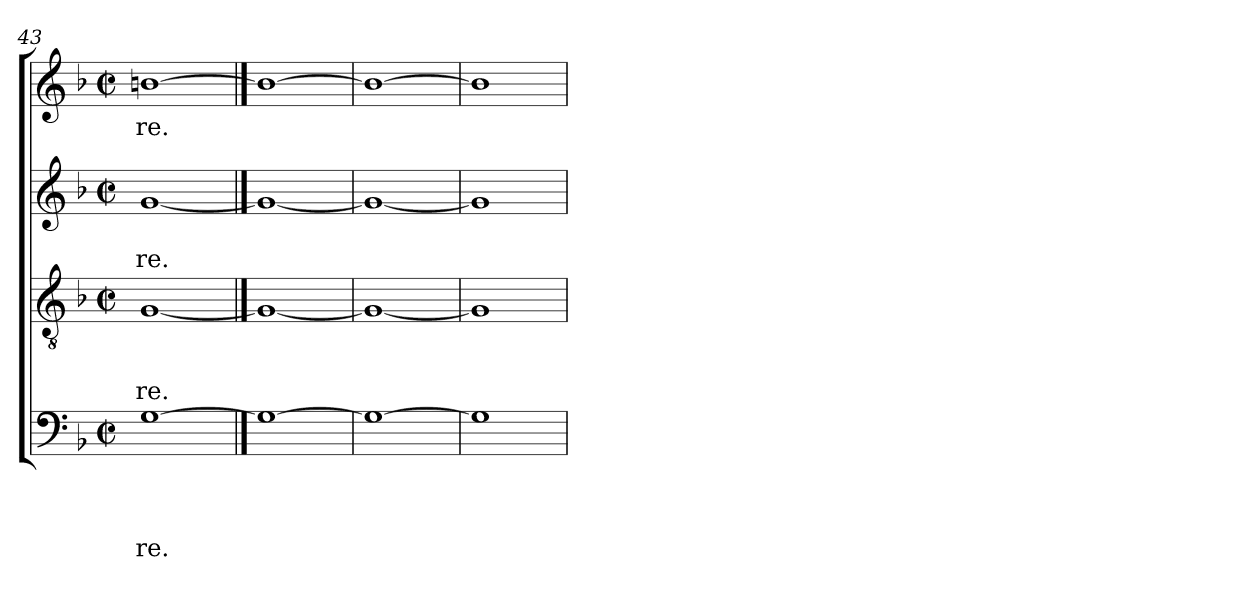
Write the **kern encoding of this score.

**kern	**text	**text	**text	**text	**kern	**text	**text	**text	**kern	**text	**text	**kern	**text
*part4	*part4	*part4	*part4	*part4	*part3	*part3	*part3	*part3	*part2	*part2	*part2	*part1	*part1
*staff4	*staff4	*staff4	*staff4	*staff4	*staff3	*staff3	*staff3	*staff3	*staff2	*staff2	*staff2	*staff1	*staff1
*clefF4	*	*	*	*	*clefGv2	*	*	*	*clefG2	*	*	*clefG2	*
*k[b-]	*	*	*	*	*k[b-]	*	*	*	*k[b-]	*	*	*k[b-]	*
*F:	*	*	*	*	*F:	*	*	*	*F:	*	*	*F:	*
*M2/2	*	*	*	*	*M2/2	*	*	*	*M2/2	*	*	*M2/2	*
*met(c|)	*	*	*	*	*met(c|)	*	*	*	*met(c|)	*	*	*met(c|)	*
=43	=43	=43	=43	=43	=43	=43	=43	=43	=43	=43	=43	=43	=43
!	!	!	!	!LO:LY:b	!	!	!	!LO:LY:b	!	!	!LO:LY:b	!	!LO:LY:b
[1G	.	.	.	-re.	[1G	.	.	-re.	[1g	.	-re.	[1bn	-re.
==44	==44	==44	==44	==44	==44	==44	==44	==44	==44	==44	==44	==44	==44
1G_	.	.	.	.	1G_	.	.	.	1g_	.	.	1b_	.
=45	=45	=45	=45	=45	=45	=45	=45	=45	=45	=45	=45	=45	=45
1G_	.	.	.	.	1G_	.	.	.	1g_	.	.	1b_	.
=46	=46	=46	=46	=46	=46	=46	=46	=46	=46	=46	=46	=46	=46
1G]	.	.	.	.	1G]	.	.	.	1g]	.	.	1b]	.
=	=	=	=	=	=	=	=	=	=	=	=	=	=
*-	*-	*-	*-	*-	*-	*-	*-	*-	*-	*-	*-	*-	*-
